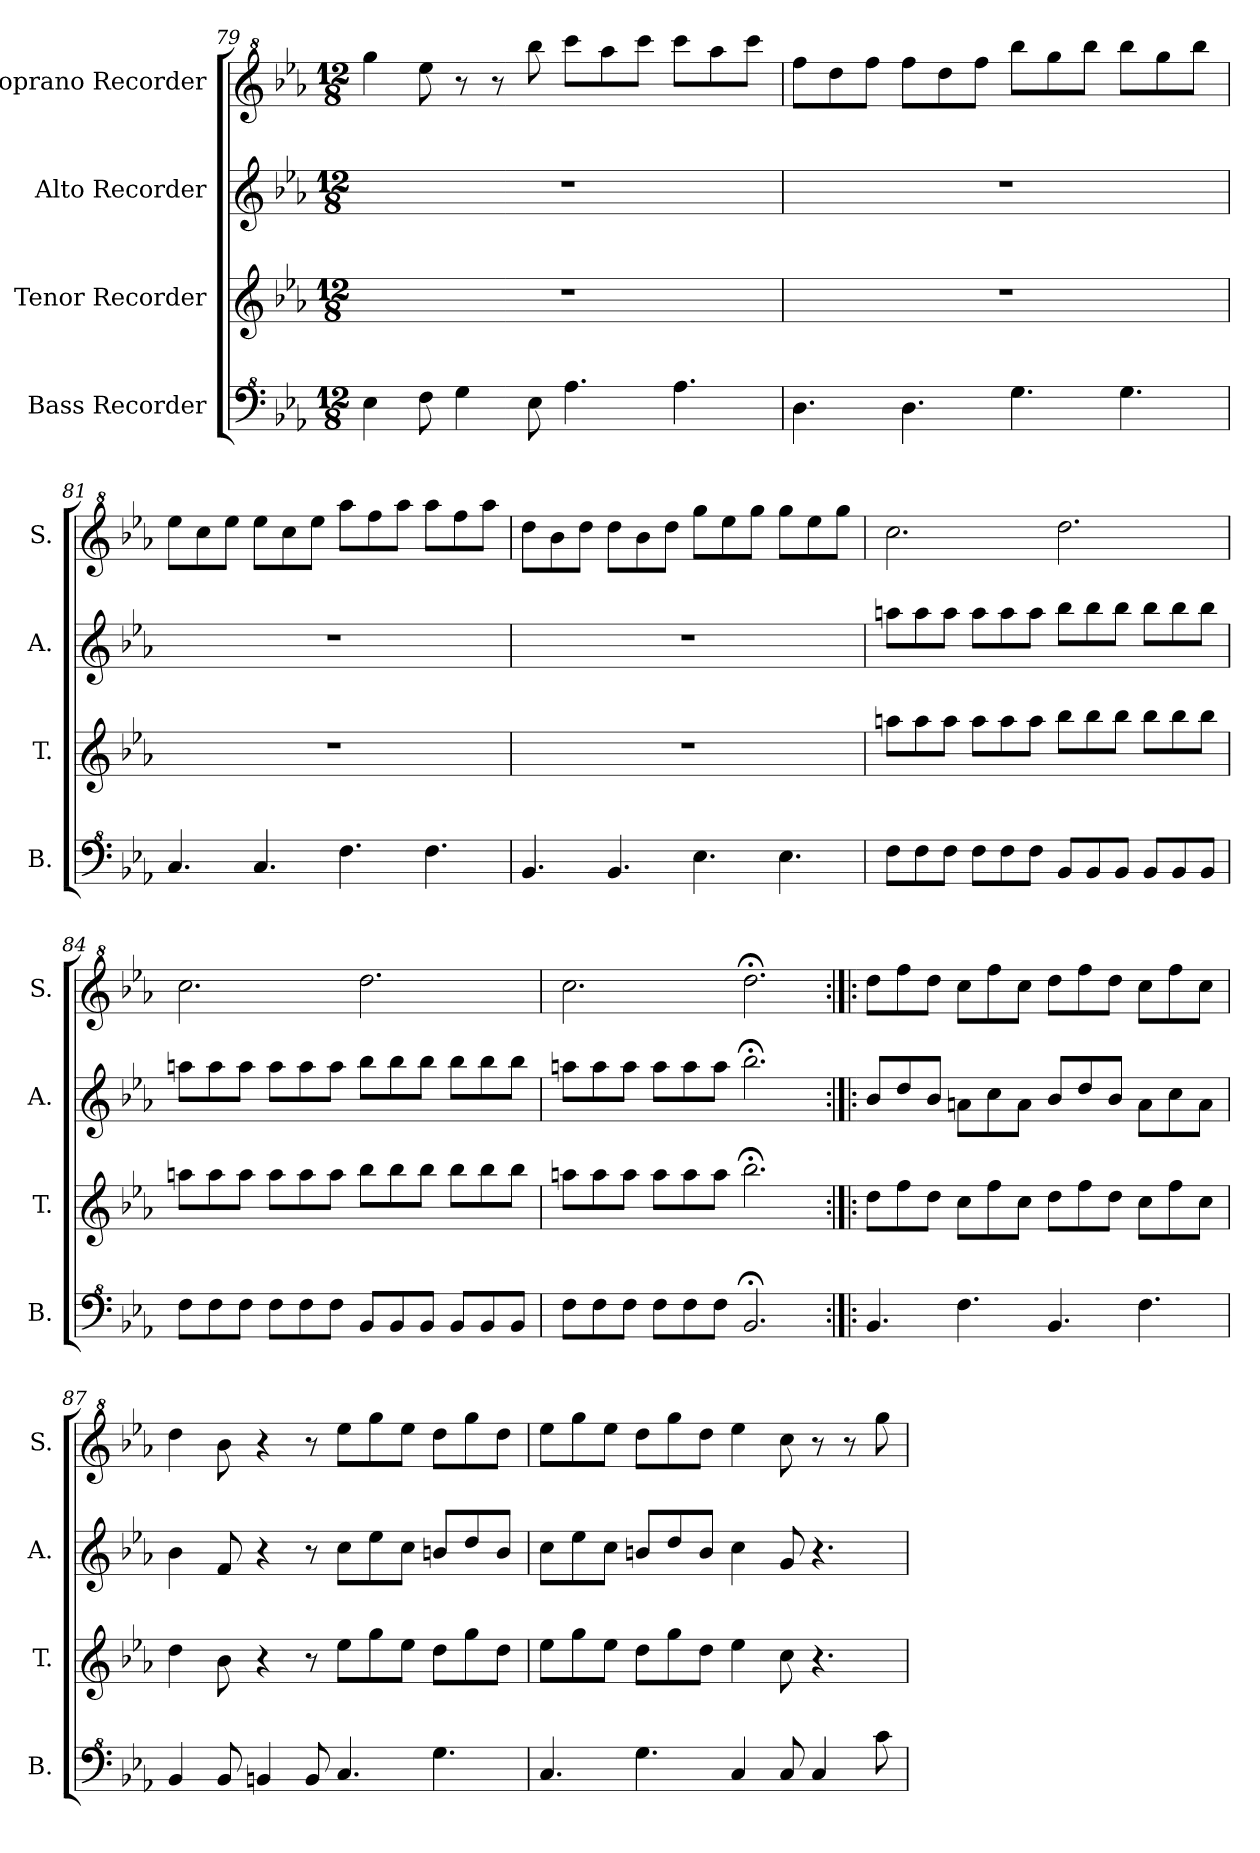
**kern	**kern	**kern	**kern
*part4	*part3	*part2	*part1
*staff4	*staff3	*staff2	*staff1
*I"Bass Recorder	*I"Tenor Recorder	*I"Alto Recorder	*I"Soprano Recorder
*I'B.	*I'T.	*I'A.	*I'S.
*clefF^4	*clefG2	*clefG2	*clefG^2
*k[b-e-a-]	*k[b-e-a-]	*k[b-e-a-]	*k[b-e-a-]
*M12/8	*M12/8	*M12/8	*M12/8
=79	=79	=79	=79
4e-\	1.r	1.r	4ggg\
8f\	.	.	8eee-\
4g\	.	.	8r
.	.	.	8r
8e-\	.	.	8bbb-\
4.a-\	.	.	8cccc\L
.	.	.	8aaa-\
.	.	.	8cccc\J
4.a-\	.	.	8cccc\L
.	.	.	8aaa-\
.	.	.	8cccc\J
!!LO:LB:g=z
=80	=80	=80	=80
4.d\	1.r	1.r	8fff\L
.	.	.	8ddd\
.	.	.	8fff\J
4.d\	.	.	8fff\L
.	.	.	8ddd\
.	.	.	8fff\J
4.g\	.	.	8bbb-\L
.	.	.	8ggg\
.	.	.	8bbb-\J
4.g\	.	.	8bbb-\L
.	.	.	8ggg\
.	.	.	8bbb-\J
=81	=81	=81	=81
4.c/	1.r	1.r	8eee-\L
.	.	.	8ccc\
.	.	.	8eee-\J
4.c/	.	.	8eee-\L
.	.	.	8ccc\
.	.	.	8eee-\J
4.f\	.	.	8aaa-\L
.	.	.	8fff\
.	.	.	8aaa-\J
4.f\	.	.	8aaa-\L
.	.	.	8fff\
.	.	.	8aaa-\J
=82	=82	=82	=82
4.B-/	1.r	1.r	8ddd\L
.	.	.	8bb-\
.	.	.	8ddd\J
4.B-/	.	.	8ddd\L
.	.	.	8bb-\
.	.	.	8ddd\J
4.e-\	.	.	8ggg\L
.	.	.	8eee-\
.	.	.	8ggg\J
4.e-\	.	.	8ggg\L
.	.	.	8eee-\
.	.	.	8ggg\J
=83	=83	=83	=83
8f\L	8aan\L	8aan\L	2.ccc\
8f\	8aa\	8aa\	.
8f\J	8aa\J	8aa\J	.
8f\L	8aa\L	8aa\L	.
8f\	8aa\	8aa\	.
8f\J	8aa\J	8aa\J	.
8B-/L	8bb-\L	8bb-\L	2.ddd\
8B-/	8bb-\	8bb-\	.
8B-/J	8bb-\J	8bb-\J	.
8B-/L	8bb-\L	8bb-\L	.
8B-/	8bb-\	8bb-\	.
8B-/J	8bb-\J	8bb-\J	.
=84	=84	=84	=84
8f\L	8aan\L	8aan\L	2.ccc\
8f\	8aa\	8aa\	.
8f\J	8aa\J	8aa\J	.
8f\L	8aa\L	8aa\L	.
8f\	8aa\	8aa\	.
8f\J	8aa\J	8aa\J	.
8B-/L	8bb-\L	8bb-\L	2.ddd\
8B-/	8bb-\	8bb-\	.
8B-/J	8bb-\J	8bb-\J	.
8B-/L	8bb-\L	8bb-\L	.
8B-/	8bb-\	8bb-\	.
8B-/J	8bb-\J	8bb-\J	.
!!LO:LB:g=z
=85	=85	=85	=85
8f\L	8aan\L	8aan\L	2.ccc\
8f\	8aa\	8aa\	.
8f\J	8aa\J	8aa\J	.
8f\L	8aa\L	8aa\L	.
8f\	8aa\	8aa\	.
8f\J	8aa\J	8aa\J	.
2.B-;</	2.bb-;<\	2.bb-;<\	2.ddd;<\
=86:|!|:	=86:|!|:	=86:|!|:	=86:|!|:
4.B-/	8dd\L	8b-/L	8ddd\L
.	8ff\	8dd/	8fff\
.	8dd\J	8b-/J	8ddd\J
4.f\	8cc\L	8an\L	8ccc\L
.	8ff\	8cc\	8fff\
.	8cc\J	8a\J	8ccc\J
4.B-/	8dd\L	8b-/L	8ddd\L
.	8ff\	8dd/	8fff\
.	8dd\J	8b-/J	8ddd\J
4.f\	8cc\L	8a\L	8ccc\L
.	8ff\	8cc\	8fff\
.	8cc\J	8a\J	8ccc\J
=87	=87	=87	=87
4B-/	4dd\	4b-\	4ddd\
8B-/	8b-\	8f/	8bb-\
4Bn/	4r	4r	4r
8B/	8r	8r	8r
4.c/	8ee-\L	8cc\L	8eee-\L
.	8gg\	8ee-\	8ggg\
.	8ee-\J	8cc\J	8eee-\J
4.g\	8dd\L	8bn/L	8ddd\L
.	8gg\	8dd/	8ggg\
.	8dd\J	8b/J	8ddd\J
=88	=88	=88	=88
4.c/	8ee-\L	8cc\L	8eee-\L
.	8gg\	8ee-\	8ggg\
.	8ee-\J	8cc\J	8eee-\J
4.g\	8dd\L	8bn/L	8ddd\L
.	8gg\	8dd/	8ggg\
.	8dd\J	8b/J	8ddd\J
4c/	4ee-\	4cc\	4eee-\
8c/	8cc\	8g/	8ccc\
4c/	4.r	4.r	8r
.	.	.	8r
8cc\	.	.	8ggg\
=	=	=	=
*-	*-	*-	*-
